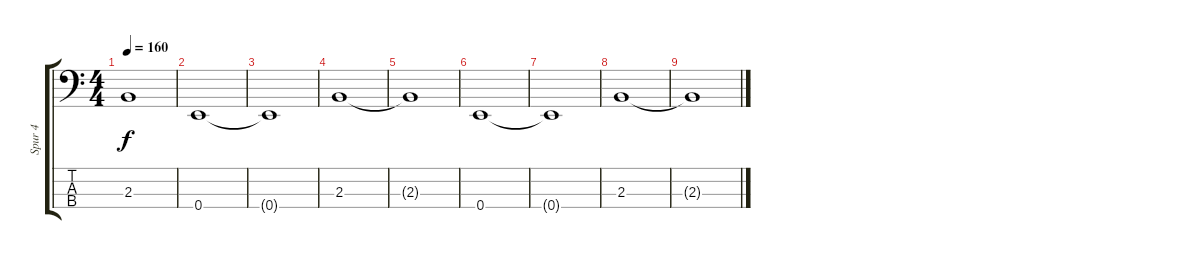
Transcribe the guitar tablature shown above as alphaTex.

\track ("Spur 4" "Spur 4") {instrument electricbassfinger}
\staff {score tabs}
\tuning (G2 D2 A1 E1) {hide}
\ts (4 4)
\tempo 160
\clef f4
\ks c
2.3{t}.1{dy f} |
0.4.1 |
0.4{t}.1 |
2.3.1 |
2.3{t}.1 |
0.4.1 |
0.4{t}.1 |
2.3.1 |
2.3{t}.1
